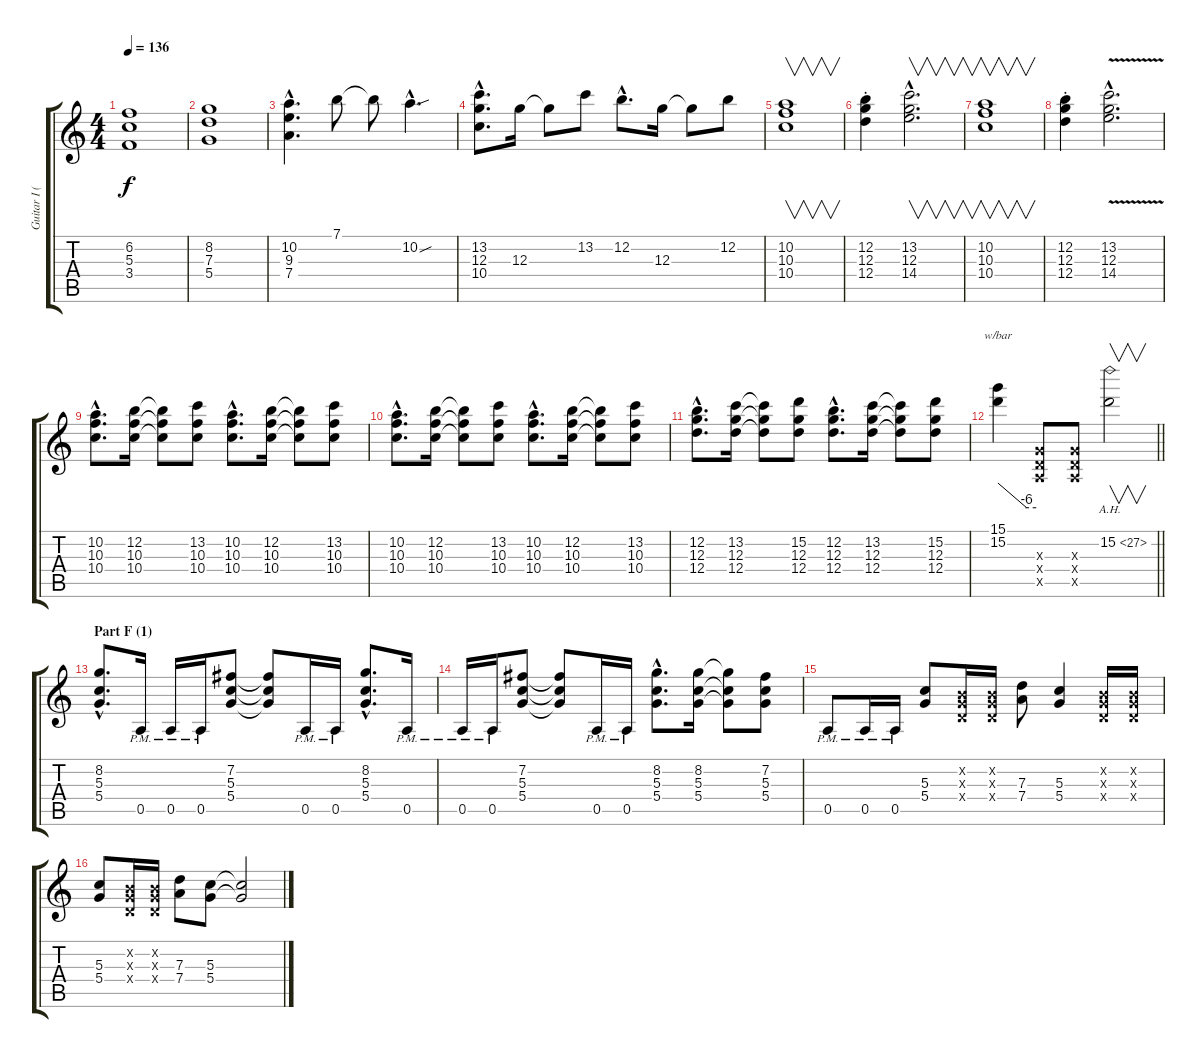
\track ("Guitar I (Daita)" "Guitar I (") {instrument distortionguitar}
\staff {score tabs}
\tuning (E4 B3 G3 D3 A2 E2) {hide}
\ts (4 4)
\tempo 136
\clef g2
\ks c
(6.2 5.3 3.4).1{dy f} |
(8.2 7.3 5.4).1 |
(10.2{hac} 9.3{hac} 7.4{hac}).4{d} 7.1.8 7.1{t}.8 10.2{sou hac}.4{d} |
(13.2{hac} 12.3{hac} 10.4{hac}).8{d} 12.3.16 12.3{t}.8 13.2.8 12.2{hac}.8{d} 12.3.16 12.3{t}.8 12.2.8 |
(10.2 10.3 10.4).1{v} |
(12.2{st} 12.3{st} 12.4{st}).4 (13.2{hac} 12.3{hac} 14.4{hac}).2{v d} |
(10.2 10.3 10.4).1{v} |
(12.2{st} 12.3{st} 12.4{st}).4 (13.2{v hac} 12.3{hac} 14.4{hac}).2{d} |
(10.2{hac} 10.3{hac} 10.4{hac}).8{d} (12.2 10.3 10.4).16 (12.2{t} 10.3{t} 10.4{t}).8 (13.2 10.3 10.4).8 (10.2{hac} 10.3{hac} 10.4{hac}).8{d} (12.2 10.3 10.4).16 (12.2{t} 10.3{t} 10.4{t}).8 (13.2 10.3 10.4).8 |
(10.2{hac} 10.3{hac} 10.4{hac}).8{d} (12.2 10.3 10.4).16 (12.2{t} 10.3{t} 10.4{t}).8 (13.2 10.3 10.4).8 (10.2{hac} 10.3{hac} 10.4{hac}).8{d} (12.2 10.3 10.4).16 (12.2{t} 10.3{t} 10.4{t}).8 (13.2 10.3 10.4).8 |
(12.2{hac} 12.3{hac} 12.4{hac}).8{d} (13.2 12.3 12.4).16 (13.2{t} 12.3{t} 12.4{t}).8 (15.2 12.3 12.4).8 (12.2{hac} 12.3{hac} 12.4{hac}).8{d} (13.2 12.3 12.4).16 (13.2{t} 12.3{t} 12.4{t}).8 (15.2 12.3 12.4).8 |
\barLineRight lightlight
(15.1 15.2).4{tbe (custom default 0 0 45 -24 60 -24)} (0.3{x} 0.4{x} 0.5{x}).8 (0.3{x} 0.4{x} 0.5{x}).8 15.2{ah 12}.2{v} |
\section ("" "Part F (1)")
(8.2{hac} 5.3{hac} 5.4{hac}).8{d} 0.5{pm}.16 0.5{pm}.16 0.5{pm}.16 (7.2 5.3 5.4).8 (7.2{t} 5.3{t} 5.4{t}).8 0.5{pm}.16 0.5{pm}.16 (8.2{hac} 5.3{hac} 5.4{hac}).8{d} 0.5{pm}.16 |
0.5{pm}.16 0.5{pm}.16 (7.2 5.3 5.4).8 (7.2{t} 5.3{t} 5.4{t}).8 0.5{pm}.16 0.5{pm}.16 (8.2{hac} 5.3{hac} 5.4{hac}).8{d} (8.2 5.3 5.4).16 (8.2{t} 5.3{t} 5.4{t}).8 (7.2 5.3 5.4).8 |
0.5{pm}.8 0.5{pm}.16 0.5{pm}.16 (5.3 5.4).8 (0.2{x} 0.3{x} 0.4{x}).16 (0.2{x} 0.3{x} 0.4{x}).16 (7.3 7.4).8 (5.3 5.4).4 (0.2{x} 0.3{x} 0.4{x}).16 (0.2{x} 0.3{x} 0.4{x}).16 |
(5.3 5.4).8 (0.2{x} 0.3{x} 0.4{x}).16 (0.2{x} 0.3{x} 0.4{x}).16 (7.3 7.4).8 (5.3 5.4).8 (5.3{t} 5.4{t}).2
